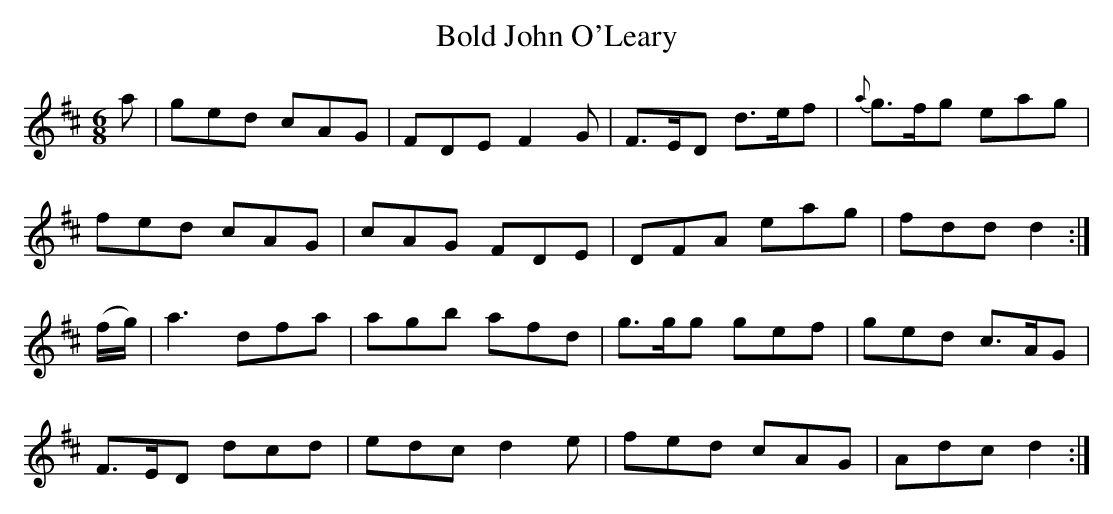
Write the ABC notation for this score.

X:1
T: Bold John O'Leary
M: 6/8
L: 1/8
K: D
a|ged cAG|FDE F2G|F>ED d>ef|{a}g>fg eag|
fed cAG|cAG FDE|DFA eag|fdd d2:|
(f/g/)|a3 dfa|agb afd|g>gg gef|ged c>AG|
F>ED dcd|edc d2e|fed cAG|Adc d2:|
